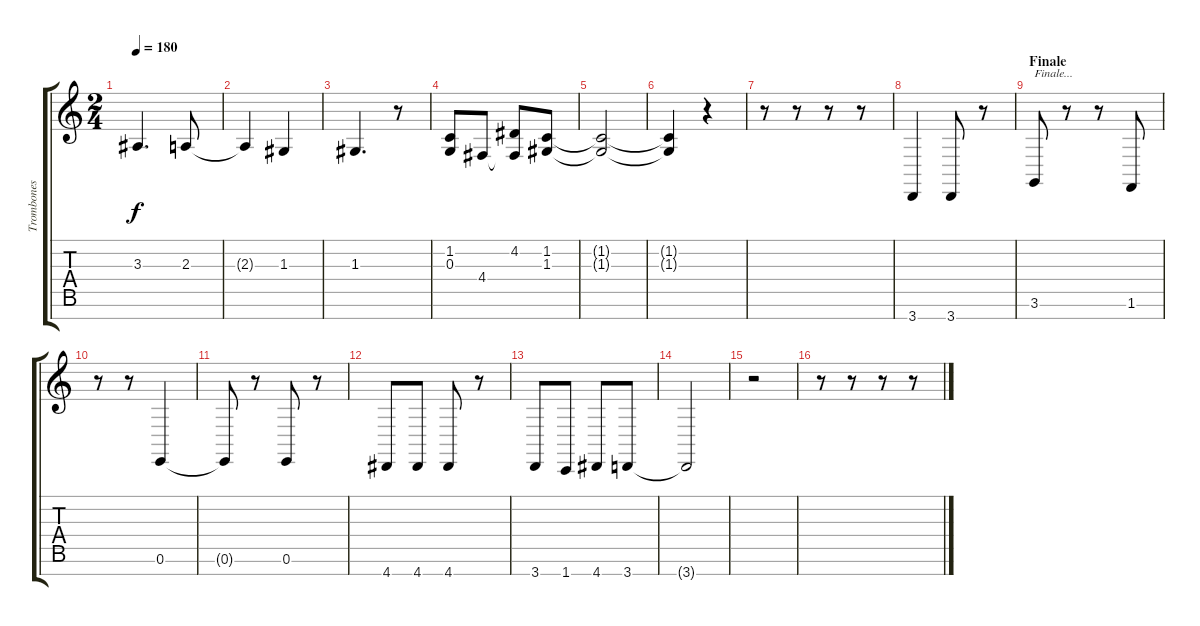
\track ("Trombones (two)" "Trombones ") {instrument trombone}
\staff {score tabs}
\tuning (E4 B3 G3 D3 A2 E2 B1) {hide}
\ts (2 4)
\tempo 180
\clef g2
\ks c
3.3.4{d dy f} 2.3.8 |
2.3{t}.4 1.3.4 |
1.3.4{d} r.8 |
(1.2 0.3).8 4.4.8 (4.2 4.4{t}).8 (1.2 1.3).8 |
(1.2{t} 1.3{t}).2 |
(1.2{t} 1.3{t}).4 r.4 |
r.8 r.8 r.8 r.8 |
3.7.4 3.7.8 r.8 |
\section ("" "Finale")
3.6.8{txt "Finale..."} r.8 r.8 1.6.8 |
r.8 r.8 0.6.4 |
0.6{t}.8 r.8 0.6.8 r.8 |
4.7.8 4.7.8 4.7.8 r.8 |
3.7.8 1.7.8 4.7.8 3.7.8 |
3.7{t}.2 |
r.2 |
r.8 r.8 r.8 r.8
